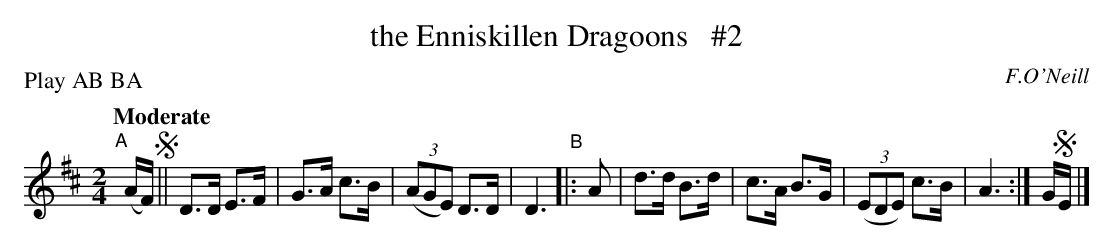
X:1
T: the Enniskillen Dragoons   #2
O: F.O'Neill
P: Play AB BA
Q: "Moderate"
M: 2/4
L: 1/8
K: D
"^A"[|] (A/F/) !segno!|| D>D E>F | G>A c>B | (3(AGE) D>D | D3 \
"^B"|:  A   | d>d B>d | c>A B>G | (3(EDE) c>B | A3 :| G/!segno!E/ |]
